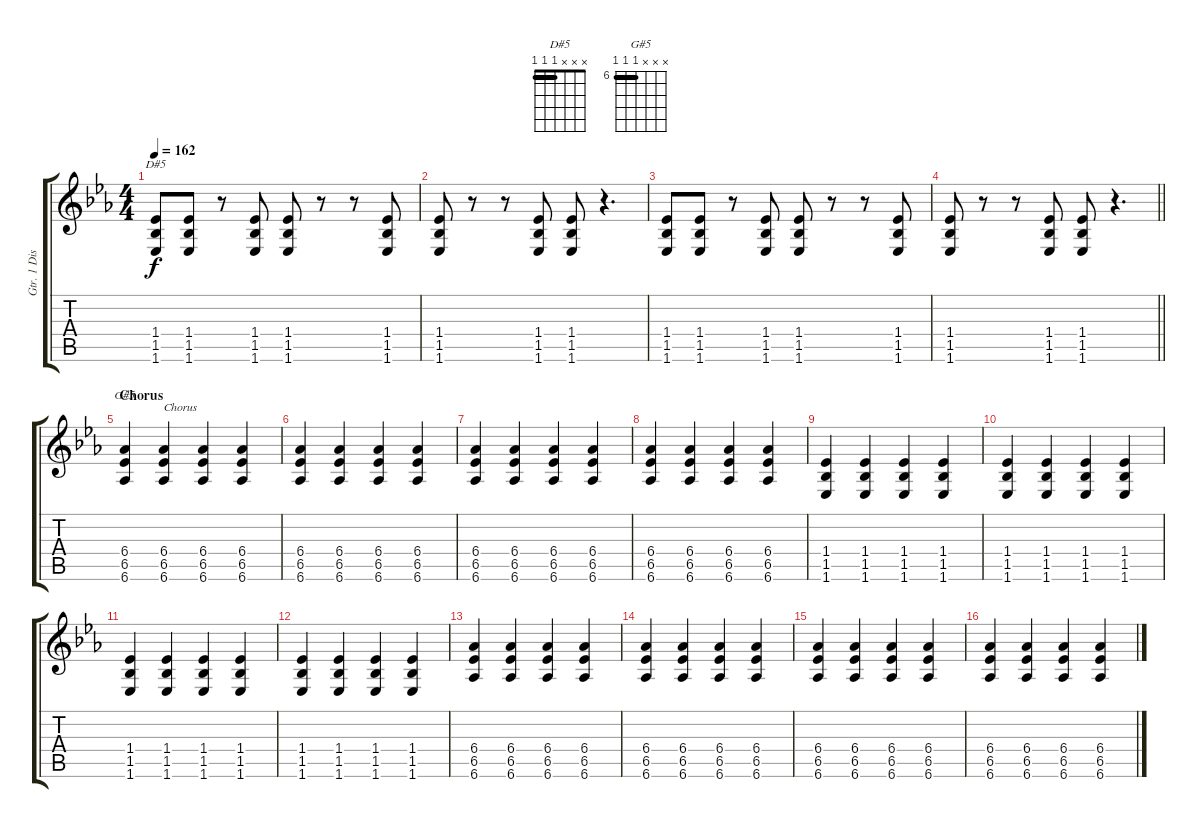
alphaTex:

\track ("Gtr. 1 Distortion" "Gtr. 1 Dis") {instrument distortionguitar}
\staff {score tabs}
\tuning (E4 B3 G3 D3 A2 D2) {hide}
\chord ("D#5" x x x 1 1 1) {barre 1}
\chord ("G#5" x x x 6 6 6) {firstfret 6 barre 6}
\ts (4 4)
\tempo 162
\clef g2
\ks eb
(1.4 1.5 1.6).8{ch "D#5" dy f} (1.4 1.5 1.6).8 r.8 (1.4 1.5 1.6).8 (1.4 1.5 1.6).8 r.8 r.8 (1.4 1.5 1.6).8 |
(1.4 1.5 1.6).8 r.8 r.8 (1.4 1.5 1.6).8 (1.4 1.5 1.6).8 r.4{d} |
(1.4 1.5 1.6).8 (1.4 1.5 1.6).8 r.8 (1.4 1.5 1.6).8 (1.4 1.5 1.6).8 r.8 r.8 (1.4 1.5 1.6).8 |
\barLineRight lightlight
(1.4 1.5 1.6).8 r.8 r.8 (1.4 1.5 1.6).8 (1.4 1.5 1.6).8 r.4{d} |
\section ("" "Chorus")
(6.4 6.5 6.6).4{ch "G#5"} (6.4 6.5 6.6).4{txt "Chorus"} (6.4 6.5 6.6).4 (6.4 6.5 6.6).4 |
(6.4 6.5 6.6).4 (6.4 6.5 6.6).4 (6.4 6.5 6.6).4 (6.4 6.5 6.6).4 |
(6.4 6.5 6.6).4 (6.4 6.5 6.6).4 (6.4 6.5 6.6).4 (6.4 6.5 6.6).4 |
(6.4 6.5 6.6).4 (6.4 6.5 6.6).4 (6.4 6.5 6.6).4 (6.4 6.5 6.6).4 |
(1.4 1.5 1.6).4 (1.4 1.5 1.6).4 (1.4 1.5 1.6).4 (1.4 1.5 1.6).4 |
(1.4 1.5 1.6).4 (1.4 1.5 1.6).4 (1.4 1.5 1.6).4 (1.4 1.5 1.6).4 |
(1.4 1.5 1.6).4 (1.4 1.5 1.6).4 (1.4 1.5 1.6).4 (1.4 1.5 1.6).4 |
(1.4 1.5 1.6).4 (1.4 1.5 1.6).4 (1.4 1.5 1.6).4 (1.4 1.5 1.6).4 |
(6.4 6.5 6.6).4 (6.4 6.5 6.6).4 (6.4 6.5 6.6).4 (6.4 6.5 6.6).4 |
(6.4 6.5 6.6).4 (6.4 6.5 6.6).4 (6.4 6.5 6.6).4 (6.4 6.5 6.6).4 |
(6.4 6.5 6.6).4 (6.4 6.5 6.6).4 (6.4 6.5 6.6).4 (6.4 6.5 6.6).4 |
(6.4 6.5 6.6).4 (6.4 6.5 6.6).4 (6.4 6.5 6.6).4 (6.4 6.5 6.6).4
